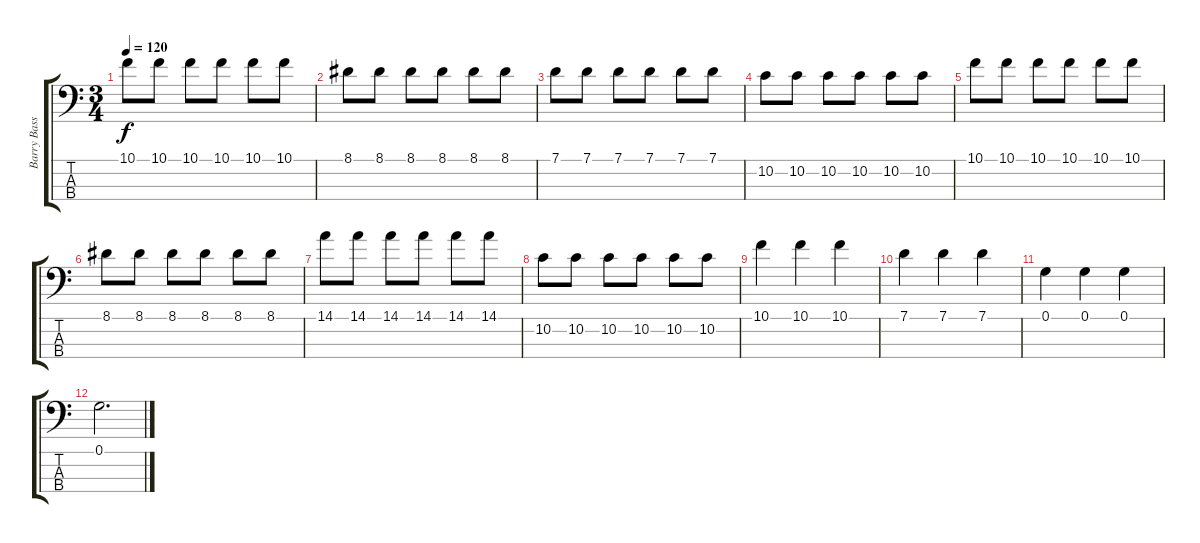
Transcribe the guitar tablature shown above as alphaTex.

\track ("Barry Bass" "Barry Bass") {instrument electricbassfinger}
\staff {score tabs}
\tuning (G2 D2 A1 E1) {hide}
\ts (3 4)
\tempo 120
\clef f4
\ks c
10.1.8{dy f} 10.1.8 10.1.8 10.1.8 10.1.8 10.1.8 |
8.1.8 8.1.8 8.1.8 8.1.8 8.1.8 8.1.8 |
7.1.8 7.1.8 7.1.8 7.1.8 7.1.8 7.1.8 |
10.2.8 10.2.8 10.2.8 10.2.8 10.2.8 10.2.8 |
10.1.8 10.1.8 10.1.8 10.1.8 10.1.8 10.1.8 |
8.1.8 8.1.8 8.1.8 8.1.8 8.1.8 8.1.8 |
14.1.8 14.1.8 14.1.8 14.1.8 14.1.8 14.1.8 |
10.2.8 10.2.8 10.2.8 10.2.8 10.2.8 10.2.8 |
10.1.4 10.1.4 10.1.4 |
7.1.4 7.1.4 7.1.4 |
0.1.4 0.1.4 0.1.4 |
0.1.2{d}
